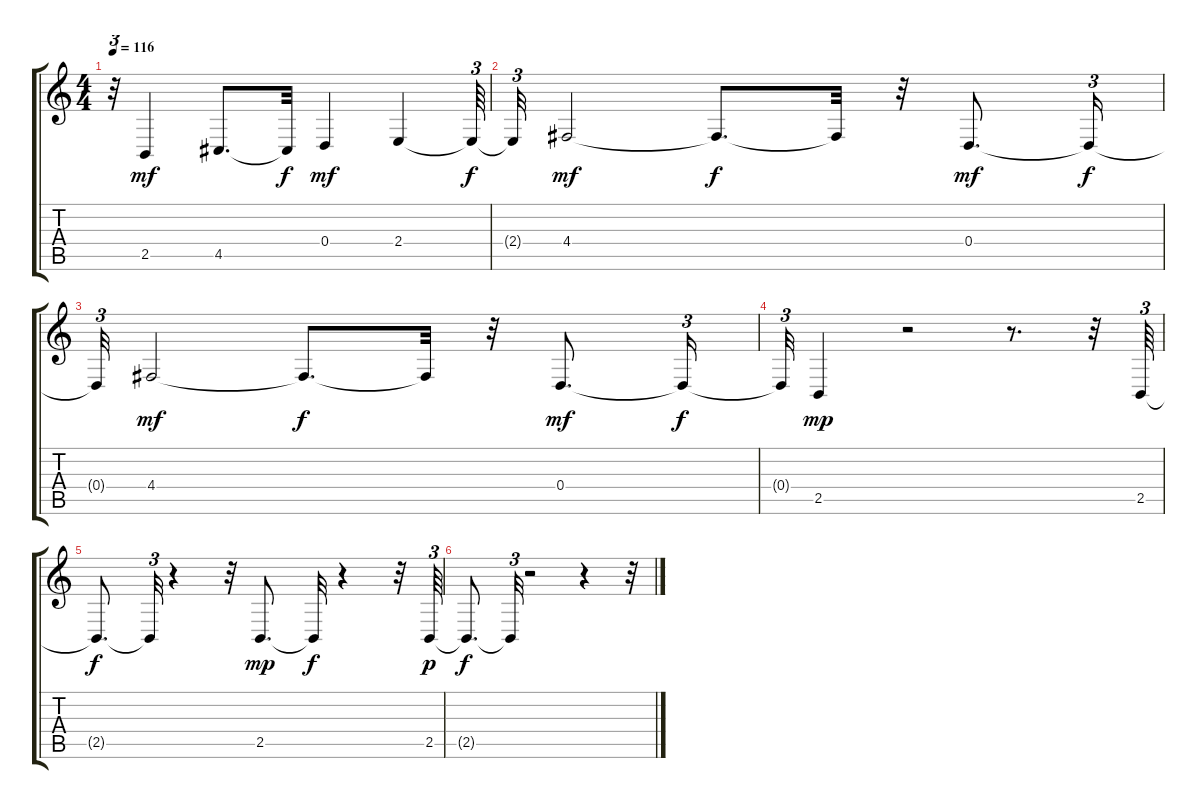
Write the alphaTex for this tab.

\track "" {instrument stringensemble1}
\staff {score tabs}
\tuning (E4 B3 G3 D3 A2 E2) {hide}
\ts (4 4)
\tempo 116
\clef g2
\ks c
r.32{tu (3 2) dy f} 2.5.4{dy mf} 4.5.8{d} 4.5{t}.32{dy f} 0.4.4{dy mf} 2.4.4 2.4{t}.64{tu (3 2) dy f} |
2.4{t}.32{tu (3 2)} 4.4.2{dy mf} 4.4{t}.8{d dy f} 4.4{t}.32 r.32 0.4.8{d dy mf} 0.4{t}.16{tu (3 2) dy f} |
0.4{t}.32{tu (3 2)} 4.4.2{dy mf} 4.4{t}.8{d dy f} 4.4{t}.32 r.32 0.4.8{d dy mf} 0.4{t}.16{tu (3 2) dy f} |
0.4{t}.32{tu (3 2)} 2.5.4{dy mp} r.2 r.8{d} r.32 2.5.64{tu (3 2)} |
2.5{t}.8{d dy f} 2.5{t}.32{tu (3 2)} r.4 r.32 2.5.8{d dy mp} 2.5{t}.32{dy f} r.4 r.32 2.5.64{tu (3 2) dy p} |
2.5{t}.8{d dy f} 2.5{t}.32{tu (3 2)} r.2 r.4 r.32
